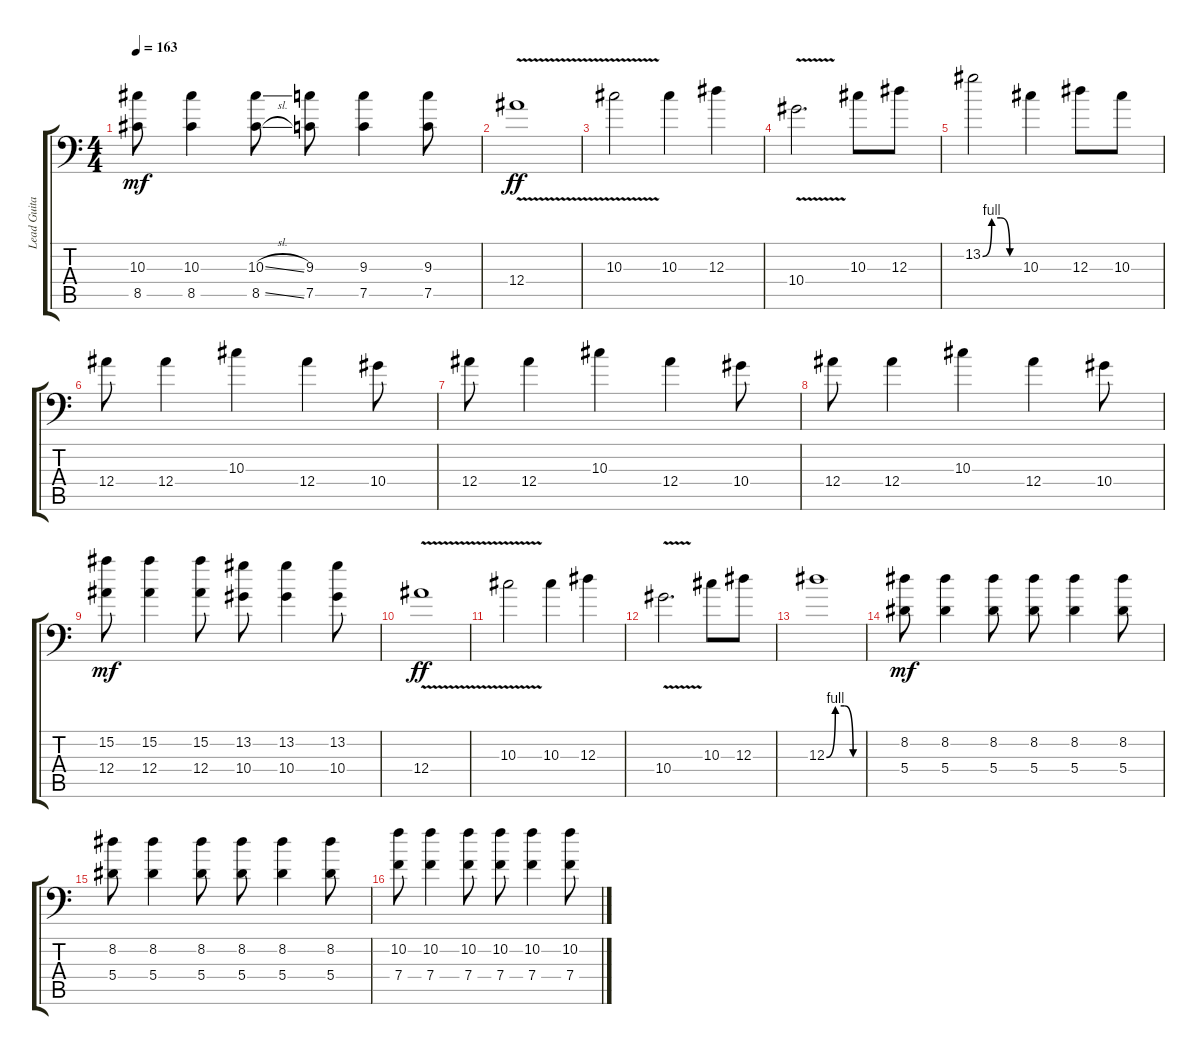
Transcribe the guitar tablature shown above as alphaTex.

\track ("Lead Guitar" "Lead Guita") {instrument overdrivenguitar}
\staff {score tabs}
\tuning (C4 G3 Eb3 Bb2 F2 Bb1) {hide}
\ts (4 4)
\tempo 163
\clef f4
\ks c
(10.3 8.5).8{dy mf} (10.3 8.5).4 (10.3{sl} 8.5{sl}).8 (9.3 7.5).8 (9.3 7.5).4 (9.3 7.5).8 |
\section ("" "")
12.4{v}.1{txt "" dy ff} |
10.3{v}.2 10.3.4 12.3.4 |
10.4{v}.2{d} 10.3.8 12.3.8 |
13.2{be (custom 0 0 15 4 30 4 45 0 60 0)}.2 10.3.4 12.3.8 10.3.8 |
12.4.8 12.4.4 10.3.4 12.4.4 10.4.8 |
12.4.8 12.4.4 10.3.4 12.4.4 10.4.8 |
12.4.8 12.4.4 10.3.4 12.4.4 10.4.8 |
(15.2 12.4).8{dy mf} (15.2 12.4).4 (15.2 12.4).8 (13.2 10.4).8 (13.2 10.4).4 (13.2 10.4).8 |
12.4{v}.1{dy ff} |
10.3{v}.2 10.3.4 12.3.4 |
10.4{v}.2{d} 10.3.8 12.3.8 |
12.3{be (custom 0 0 15 4 30 4 45 0 60 0)}.1 |
(8.2 5.4).8{dy mf} (8.2 5.4).4 (8.2 5.4).8 (8.2 5.4).8 (8.2 5.4).4 (8.2 5.4).8 |
(8.2 5.4).8 (8.2 5.4).4 (8.2 5.4).8 (8.2 5.4).8 (8.2 5.4).4 (8.2 5.4).8 |
(10.2 7.4).8 (10.2 7.4).4 (10.2 7.4).8 (10.2 7.4).8 (10.2 7.4).4 (10.2 7.4).8
